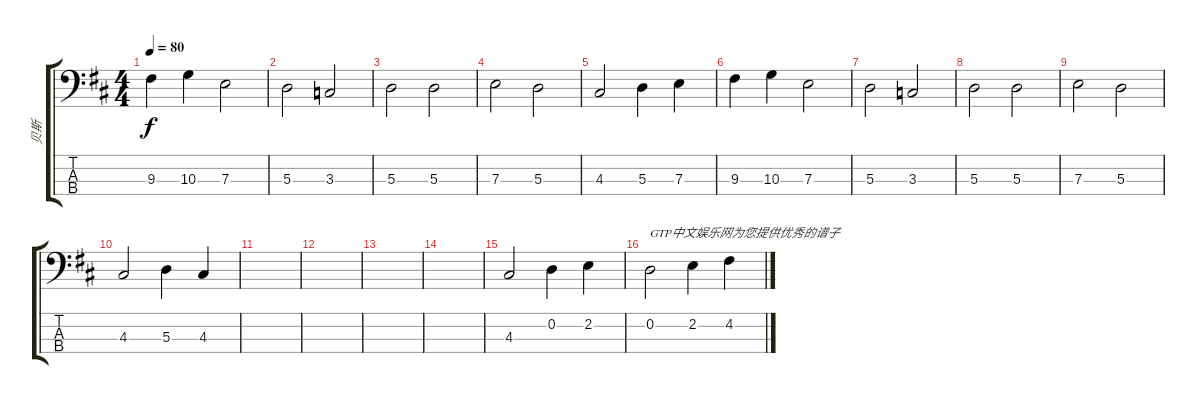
\track ("贝斯" "贝斯") {instrument acousticbass}
\staff {score tabs}
\tuning (G2 D2 A1 E1) {hide}
\ts (4 4)
\tempo 80
\clef f4
\ks bminor
9.3.4{dy f} 10.3.4 7.3.2 |
5.3.2 3.3.2 |
5.3.2 5.3.2 |
7.3.2 5.3.2 |
4.3.2 5.3.4 7.3.4 |
9.3.4 10.3.4 7.3.2 |
5.3.2 3.3.2 |
5.3.2 5.3.2 |
7.3.2 5.3.2 |
4.3.2 5.3.4 4.3.4 |
|
|
|
|
4.3.2 0.2.4 2.2.4 |
0.2.2{txt "GTP中文娱乐网为您提供优秀的谱子"} 2.2.4 4.2.4
